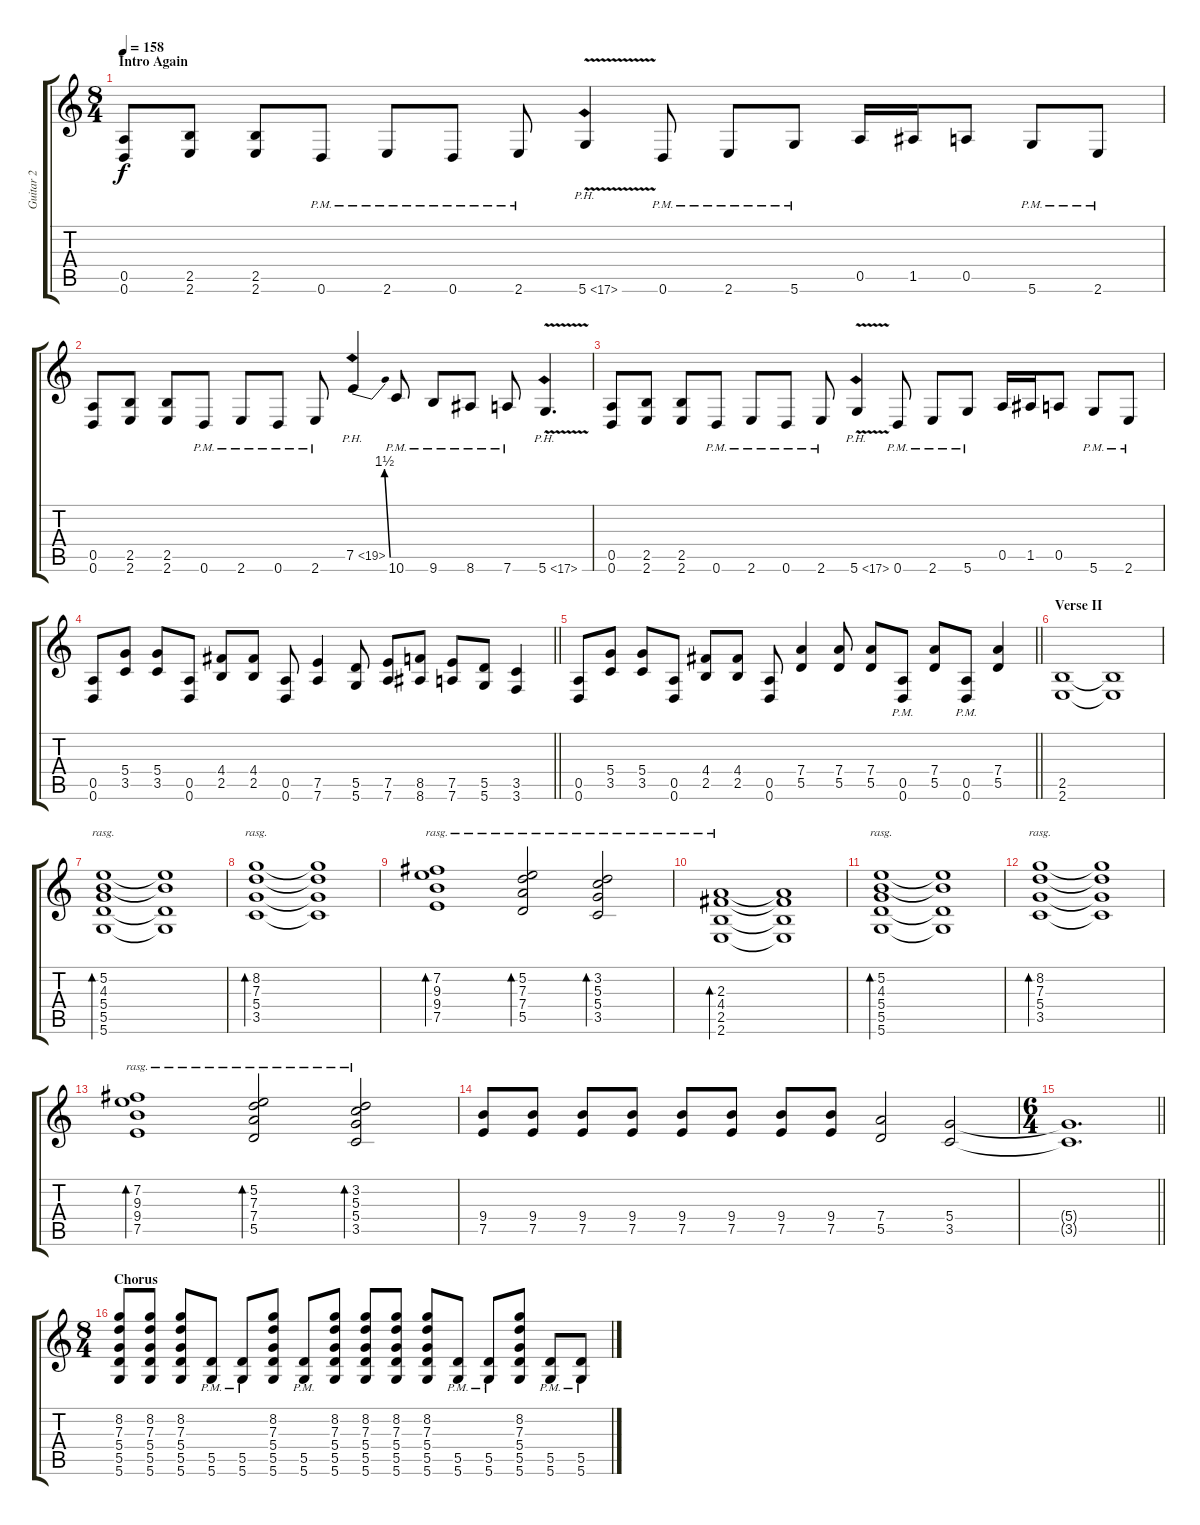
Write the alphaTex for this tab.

\track ("Guitar 2" "Guitar 2") {instrument overdrivenguitar}
\staff {score tabs}
\tuning (E4 B3 G3 D3 A2 D2) {hide}
\ts (8 4)
\section ("" "Intro Again")
\tempo 158
\clef g2
\ks c
(0.5 0.6).8{dy f} (2.5 2.6).8 (2.5 2.6).8 0.6{pm}.8 2.6{pm}.8 0.6{pm}.8 2.6{pm}.8 5.6{ph 12 v}.4 0.6{pm}.8 2.6{pm}.8 5.6{pm}.8 0.5.16 1.5.16 0.5.8 5.6{pm}.8 2.6{pm}.8 |
(0.5 0.6).8 (2.5 2.6).8 (2.5 2.6).8 0.6{pm}.8 2.6{pm}.8 0.6{pm}.8 2.6{pm}.8 7.5{be (bend 0 0 60 6) ph 12}.4 10.6{pm}.8 9.6{pm}.8 8.6{pm}.8 7.6{pm}.8 5.6{ph 12 v}.4{d} |
(0.5 0.6).8 (2.5 2.6).8 (2.5 2.6).8 0.6{pm}.8 2.6{pm}.8 0.6{pm}.8 2.6{pm}.8 5.6{ph 12 v}.4 0.6{pm}.8 2.6{pm}.8 5.6{pm}.8 0.5.16 1.5.16 0.5.8 5.6{pm}.8 2.6{pm}.8 |
\barLineRight lightlight
(0.5 0.6).8 (5.4 3.5).8 (5.4 3.5).8 (0.5 0.6).8 (4.4 2.5).8 (4.4 2.5).8 (0.5 0.6).8 (7.5 7.6).4 (5.5 5.6).8 (7.5 7.6).8 (8.5 8.6).8 (7.5 7.6).8 (5.5 5.6).8 (3.5 3.6).4 |
\barLineRight lightlight
(0.5 0.6).8 (5.4 3.5).8 (5.4 3.5).8 (0.5 0.6).8 (4.4 2.5).8 (4.4 2.5).8 (0.5 0.6).8 (7.4 5.5).4 (7.4 5.5).8 (7.4 5.5).8 (0.5{pm} 0.6{pm}).8 (7.4 5.5).8 (0.5{pm} 0.6{pm}).8 (7.4 5.5).4 |
\section ("" "Verse II")
(2.5 2.6).1 (2.5{t} 2.6{t}).1 |
(5.2 4.3 5.4 5.5 5.6).1{bd 480 rasg ii} (5.2{t} 4.3{t} 5.5{t} 5.6{t}).1 |
(8.2 7.3 5.4 3.5).1{bd 480 rasg ii} (8.2{t} 7.3{t} 5.4{t} 3.5{t}).1 |
(7.2 9.3 9.4 7.5).1{bd 480 rasg ii} (5.2 7.3 7.4 5.5).2{bd 480 rasg ii} (3.2 5.3 5.4 3.5).2{bd 480 rasg ii} |
(2.3 4.4 2.5 2.6).1{bd 480 rasg ii} (2.3{t} 4.4{t} 2.5{t} 2.6{t}).1 |
(5.2 4.3 5.4 5.5 5.6).1{bd 480 rasg ii} (5.2{t} 4.3{t} 5.5{t} 5.6{t}).1 |
(8.2 7.3 5.4 3.5).1{bd 480 rasg ii} (8.2{t} 7.3{t} 5.4{t} 3.5{t}).1 |
(7.2 9.3 9.4 7.5).1{bd 480 rasg ii} (5.2 7.3 7.4 5.5).2{bd 480 rasg ii} (3.2 5.3 5.4 3.5).2{bd 480 rasg ii} |
(9.4 7.5).8 (9.4 7.5).8 (9.4 7.5).8 (9.4 7.5).8 (9.4 7.5).8 (9.4 7.5).8 (9.4 7.5).8 (9.4 7.5).8 (7.4 5.5).2 (5.4 3.5).2 |
\ts (6 4)
\barLineRight lightlight
(5.4{t} 3.5{t}).1{d} |
\ts (8 4)
\section ("" "Chorus")
(8.2 7.3 5.4 5.5 5.6).8 (8.2 7.3 5.4 5.5 5.6).8 (8.2 7.3 5.4 5.5 5.6).8 (5.5{pm} 5.6{pm}).8 (5.5{pm} 5.6{pm}).8 (8.2 7.3 5.4 5.5 5.6).8 (5.5{pm} 5.6{pm}).8 (8.2 7.3 5.4 5.5 5.6).8 (8.2 7.3 5.4 5.5 5.6).8 (8.2 7.3 5.4 5.5 5.6).8 (8.2 7.3 5.4 5.5 5.6).8 (5.5{pm} 5.6{pm}).8 (5.5{pm} 5.6{pm}).8 (8.2 7.3 5.4 5.5 5.6).8 (5.5{pm} 5.6{pm}).8 (5.5{pm} 5.6{pm}).8
